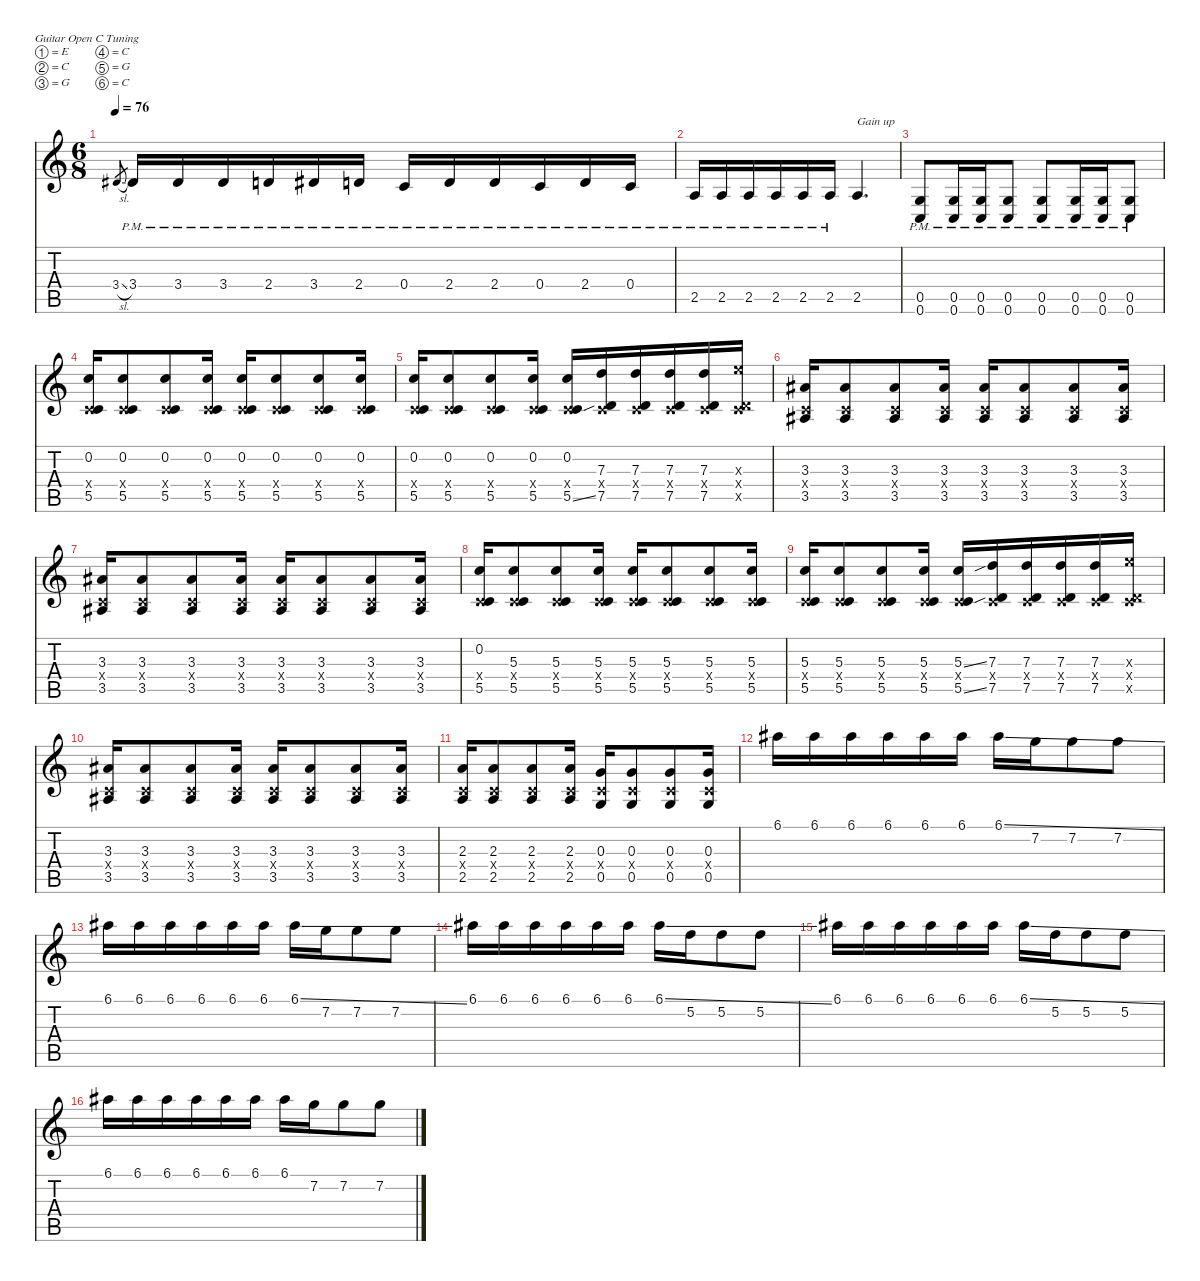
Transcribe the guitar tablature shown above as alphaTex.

\defaultSystemsLayout 4
\hideDynamics
\bracketExtendMode nobrackets
\singleTrackTrackNamePolicy hidden
\multiTrackTrackNamePolicy hidden
\firstSystemTrackNameMode fullname
\firstSystemTrackNameOrientation horizontal
\otherSystemsTrackNameOrientation horizontal
\track ("Guitar 1" "dist.guit.") {instrument distortionguitar}
\staff {score tabs}
\tuning (E4 C4 G3 C3 G2 C2)
\ts (6 8)
\tempo 76
\clef g2
\ks c
3.4{sl acc #}.8{gr dy mf beam Up} 3.4{pm acc #}.16{dy f beam Up} 3.4{pm acc #}.16{beam Up} 3.4{pm acc #}.16{beam Up} 2.4{pm}.16{beam Up} 3.4{pm acc #}.16{beam Up} 2.4{pm}.16{beam Up} 0.4{pm}.16{beam Up} 2.4{pm}.16{beam Up} 2.4{pm}.16{beam Up} 0.4{pm}.16{beam Up} 2.4{pm}.16{beam Up} 0.4{pm}.16{beam Up} |
2.5{pm}.16{instrument distortionguitar beam Up} 2.5{pm}.16{beam Up} 2.5{pm}.16{beam Up} 2.5{pm}.16{beam Up} 2.5{pm}.16{beam Up} 2.5{pm}.16{beam Up} 2.5.4{d txt "Gain up" beam Up} |
(0.5{pm} 0.6{pm}).8{beam Up} (0.5{pm} 0.6{pm}).16{beam Up} (0.5{pm} 0.6{pm}).16{beam Up} (0.5{pm} 0.6{pm}).8{beam Up} (0.5{pm} 0.6{pm}).8{beam Up} (0.5{pm} 0.6{pm}).16{beam Up} (0.5{pm} 0.6{pm}).16{beam Up} (0.5{pm} 0.6{pm}).8{beam Up} |
(0.2 0.4{x} 5.5).16{beam Up} (0.2 0.4{x} 5.5).8{beam Up} (0.2 0.4{x} 5.5).8{beam Up} (0.2 0.4{x} 5.5).16{beam Up} (0.2 0.4{x} 5.5).16{beam Up} (0.2 0.4{x} 5.5).8{beam Up} (0.2 0.4{x} 5.5).8{beam Up} (0.2 0.4{x} 5.5).16{beam Up} |
(0.2 0.4{x} 5.5).16{beam Up} (0.2 0.4{x} 5.5).8{beam Up} (0.2 0.4{x} 5.5).8{beam Up} (0.2 0.4{x} 5.5).16{beam Up} (0.2 0.4{x} 5.5{ss}).16{beam Up} (7.3 0.4{x} 7.5).16{beam Up} (7.3 0.4{x} 7.5).16{beam Up} (7.3 0.4{x} 7.5).16{beam Up} (7.3 0.4{x} 7.5).16{beam Up} (9.3{x} 0.4{x} 7.5{x}).16{beam Up} |
(3.3{acc #} 0.4{x} 3.5{acc #}).16{beam Up} (3.3{acc #} 0.4{x} 3.5{acc #}).8{beam Up} (3.3{acc #} 0.4{x} 3.5{acc #}).8{beam Up} (3.3{acc #} 0.4{x} 3.5{acc #}).16{beam Up} (3.3{acc #} 0.4{x} 3.5{acc #}).16{beam Up} (3.3{acc #} 0.4{x} 3.5{acc #}).8{beam Up} (3.3{acc #} 0.4{x} 3.5{acc #}).8{beam Up} (3.3{acc #} 0.4{x} 3.5{acc #}).16{beam Up} |
(3.3{acc #} 0.4{x} 3.5{acc #}).16{beam Up} (3.3{acc #} 0.4{x} 3.5{acc #}).8{beam Up} (3.3{acc #} 0.4{x} 3.5{acc #}).8{beam Up} (3.3{acc #} 0.4{x} 3.5{acc #}).16{beam Up} (3.3{acc #} 0.4{x} 3.5{acc #}).16{beam Up} (3.3{acc #} 0.4{x} 3.5{acc #}).8{beam Up} (3.3{acc #} 0.4{x} 3.5{acc #}).8{beam Up} (3.3{acc #} 0.4{x} 3.5{acc #}).16{beam Up} |
(0.2 0.4{x} 5.5).16{beam Up} (5.3 0.4{x} 5.5).8{beam Up} (5.3 0.4{x} 5.5).8{beam Up} (5.3 0.4{x} 5.5).16{beam Up} (5.3 0.4{x} 5.5).16{beam Up} (5.3 0.4{x} 5.5).8{beam Up} (5.3 0.4{x} 5.5).8{beam Up} (5.3 0.4{x} 5.5).16{beam Up} |
(5.3 0.4{x} 5.5).16{beam Up} (5.3 0.4{x} 5.5).8{beam Up} (5.3 0.4{x} 5.5).8{beam Up} (5.3 0.4{x} 5.5).16{beam Up} (5.3{ss} 0.4{x} 5.5{ss}).16{beam Up} (7.3 0.4{x} 7.5).16{beam Up} (7.3 0.4{x} 7.5).16{beam Up} (7.3 0.4{x} 7.5).16{beam Up} (7.3 0.4{x} 7.5).16{beam Up} (9.3{x} 0.4{x} 7.5{x}).16{beam Up} |
(3.3{acc #} 0.4{x} 3.5{acc #}).16{beam Up} (3.3{acc #} 0.4{x} 3.5{acc #}).8{beam Up} (3.3{acc #} 0.4{x} 3.5{acc #}).8{beam Up} (3.3{acc #} 0.4{x} 3.5{acc #}).16{beam Up} (3.3{acc #} 0.4{x} 3.5{acc #}).16{beam Up} (3.3{acc #} 0.4{x} 3.5{acc #}).8{beam Up} (3.3{acc #} 0.4{x} 3.5{acc #}).8{beam Up} (3.3{acc #} 0.4{x} 3.5{acc #}).16{beam Up} |
(2.3 0.4{x} 2.5).16{beam Up} (2.3 0.4{x} 2.5).8{beam Up} (2.3 0.4{x} 2.5).8{beam Up} (2.3 0.4{x} 2.5).16{beam Up} (0.3 0.4{x} 0.5).16{beam Up} (0.3 0.4{x} 0.5).8{beam Up} (0.3 0.4{x} 0.5).8{beam Up} (0.3 0.4{x} 0.5).16{beam Up} |
6.1{acc #}.16{beam Down} 6.1{acc #}.16{beam Down} 6.1{acc #}.16{beam Down} 6.1{acc #}.16{beam Down} 6.1{acc #}.16{beam Down} 6.1{acc #}.16{beam Down} 6.1{ss acc #}.16{beam Down} 7.2.16{beam Down} 7.2.8{beam Down} 7.2.8{beam Down} |
6.1{acc #}.16{beam Down} 6.1{acc #}.16{beam Down} 6.1{acc #}.16{beam Down} 6.1{acc #}.16{beam Down} 6.1{acc #}.16{beam Down} 6.1{acc #}.16{beam Down} 6.1{ss acc #}.16{beam Down} 7.2.16{beam Down} 7.2.8{beam Down} 7.2.8{beam Down} |
6.1{acc #}.16{beam Down} 6.1{acc #}.16{beam Down} 6.1{acc #}.16{beam Down} 6.1{acc #}.16{beam Down} 6.1{acc #}.16{beam Down} 6.1{acc #}.16{beam Down} 6.1{ss acc #}.16{beam Down} 5.2.16{beam Down} 5.2.8{beam Down} 5.2.8{beam Down} |
6.1{acc #}.16{beam Down} 6.1{acc #}.16{beam Down} 6.1{acc #}.16{beam Down} 6.1{acc #}.16{beam Down} 6.1{acc #}.16{beam Down} 6.1{acc #}.16{beam Down} 6.1{ss acc #}.16{beam Down} 5.2.16{beam Down} 5.2.8{beam Down} 5.2.8{beam Down} |
6.1{acc #}.16{beam Down} 6.1{acc #}.16{beam Down} 6.1{acc #}.16{beam Down} 6.1{acc #}.16{beam Down} 6.1{acc #}.16{beam Down} 6.1{acc #}.16{beam Down} 6.1{ss acc #}.16{beam Down} 7.2.16{beam Down} 7.2.8{beam Down} 7.2.8{beam Down}
